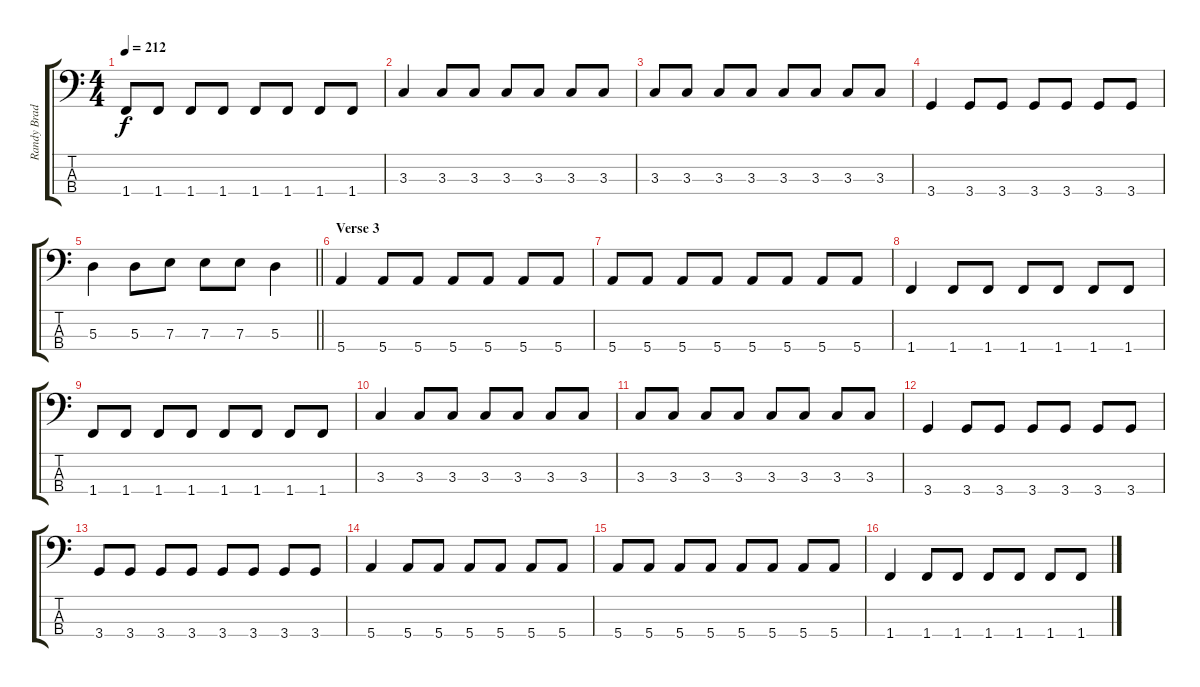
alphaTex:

\track ("Randy Bradbury - Bass" "Randy Brad") {instrument electricbasspick}
\staff {score tabs}
\tuning (G2 D2 A1 E1) {hide}
\ts (4 4)
\tempo 212
\clef f4
\ks c
1.4.8{dy f} 1.4.8 1.4.8 1.4.8 1.4.8 1.4.8 1.4.8 1.4.8 |
3.3.4 3.3.8 3.3.8 3.3.8 3.3.8 3.3.8 3.3.8 |
3.3.8 3.3.8 3.3.8 3.3.8 3.3.8 3.3.8 3.3.8 3.3.8 |
3.4.4 3.4.8 3.4.8 3.4.8 3.4.8 3.4.8 3.4.8 |
\barLineRight lightlight
5.3.4 5.3.8 7.3.8 7.3.8 7.3.8 5.3.4 |
\section ("" "Verse 3")
5.4.4 5.4.8 5.4.8 5.4.8 5.4.8 5.4.8 5.4.8 |
5.4.8 5.4.8 5.4.8 5.4.8 5.4.8 5.4.8 5.4.8 5.4.8 |
1.4.4 1.4.8 1.4.8 1.4.8 1.4.8 1.4.8 1.4.8 |
1.4.8 1.4.8 1.4.8 1.4.8 1.4.8 1.4.8 1.4.8 1.4.8 |
3.3.4 3.3.8 3.3.8 3.3.8 3.3.8 3.3.8 3.3.8 |
3.3.8 3.3.8 3.3.8 3.3.8 3.3.8 3.3.8 3.3.8 3.3.8 |
3.4.4 3.4.8 3.4.8 3.4.8 3.4.8 3.4.8 3.4.8 |
3.4.8 3.4.8 3.4.8 3.4.8 3.4.8 3.4.8 3.4.8 3.4.8 |
5.4.4 5.4.8 5.4.8 5.4.8 5.4.8 5.4.8 5.4.8 |
5.4.8 5.4.8 5.4.8 5.4.8 5.4.8 5.4.8 5.4.8 5.4.8 |
1.4.4 1.4.8 1.4.8 1.4.8 1.4.8 1.4.8 1.4.8
